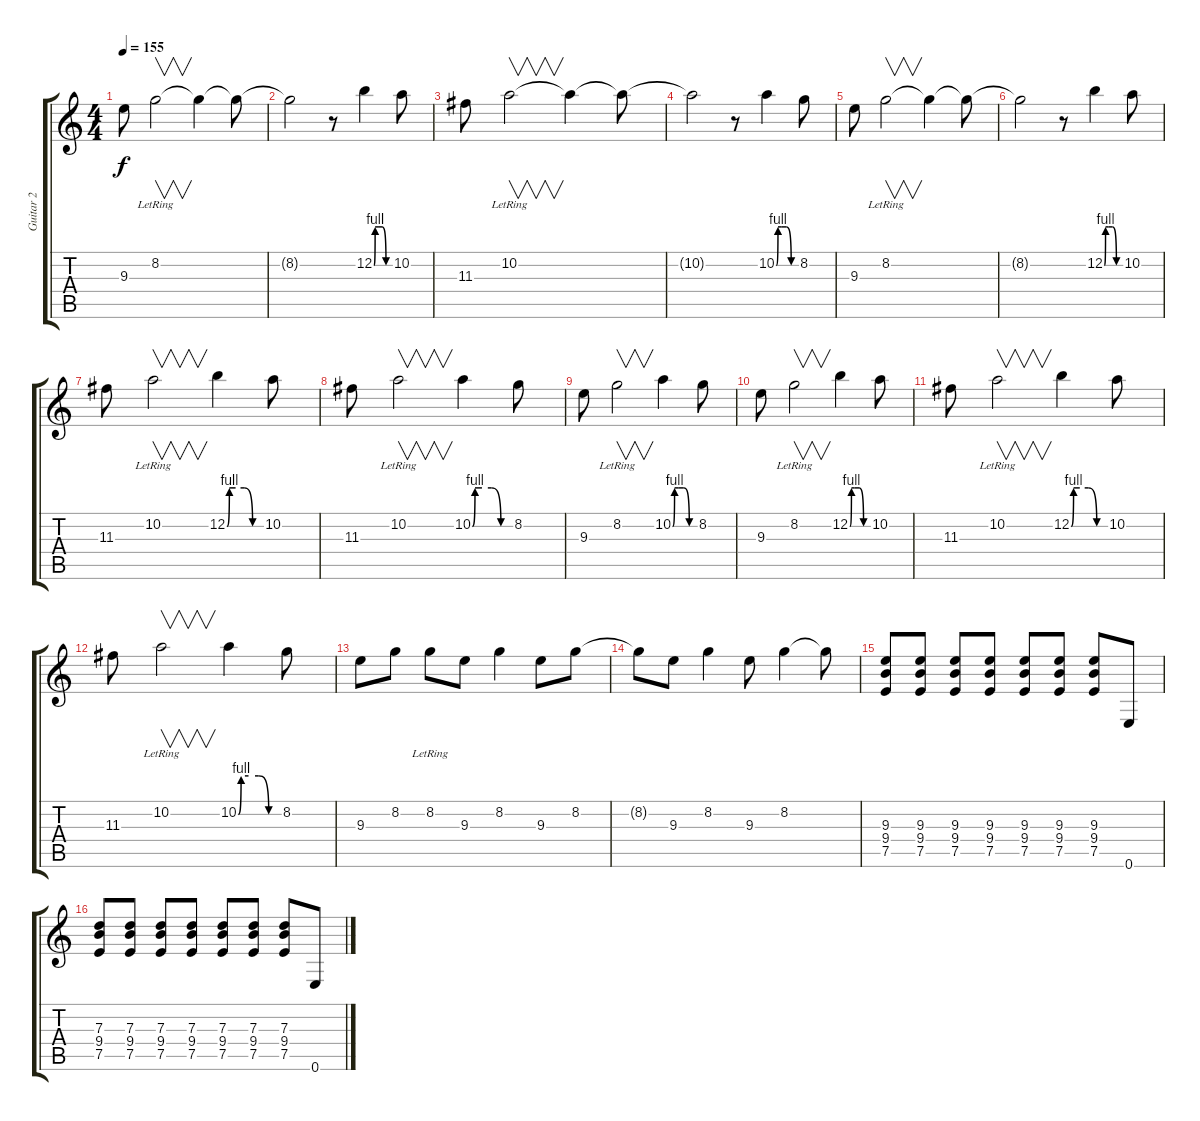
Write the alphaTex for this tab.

\track ("Guitar 2" "Guitar 2") {instrument overdrivenguitar}
\staff {score tabs}
\tuning (E4 B3 G3 D3 A2 E2) {hide}
\ts (4 4)
\tempo 155
\clef g2
\ks c
9.3.8{dy f} 8.2{lr}.2{v} 8.2{t}.4 8.2{t}.8 |
8.2{t}.2 r.8 12.2{be (custom 0 0 4 4 15 4 30 4 45 0 60 0)}.4 10.2.8 |
11.3.8 10.2{lr}.2{v} 10.2{t}.4 10.2{t}.8 |
10.2{t}.2 r.8 10.2{be (custom 0 0 5 4 15 4 30 4 45 0 60 0)}.4 8.2.8 |
9.3.8 8.2{lr}.2{v} 8.2{t}.4 8.2{t}.8 |
8.2{t}.2 r.8 12.2{be (custom 0 0 4 4 15 4 30 4 45 0 60 0)}.4 10.2.8 |
11.3.8 10.2{lr}.2{v} 12.2{be (custom 0 0 4 4 15 4 30 4 45 0 60 0)}.4 10.2.8 |
11.3.8 10.2{lr}.2{v} 10.2{be (custom 0 0 4 4 15 4 30 4 45 0 60 0)}.4 8.2.8 |
9.3.8 8.2{lr}.2{v} 10.2{be (custom 0 0 5 4 15 4 30 4 45 0 60 0)}.4 8.2.8 |
9.3.8 8.2{lr}.2{v} 12.2{be (custom 0 0 5 4 15 4 30 4 45 0 60 0)}.4 10.2.8 |
11.3.8 10.2{lr}.2{v} 12.2{be (custom 0 0 4 4 15 4 30 4 45 0 60 0)}.4 10.2.8 |
11.3.8 10.2{lr}.2{v} 10.2{be (custom 0 0 4 4 15 4 30 4 45 0 60 0)}.4 8.2.8 |
9.3.8 8.2.8 8.2{lr}.8 9.3.8 8.2.4 9.3.8 8.2.8 |
8.2{t}.8 9.3.8 8.2.4 9.3.8 8.2.4 8.2{t}.8 |
(9.3 9.4 7.5).8 (9.3 9.4 7.5).8 (9.3 9.4 7.5).8 (9.3 9.4 7.5).8 (9.3 9.4 7.5).8 (9.3 9.4 7.5).8 (9.3 9.4 7.5).8 0.6.8 |
(7.3 9.4 7.5).8 (7.3 9.4 7.5).8 (7.3 9.4 7.5).8 (7.3 9.4 7.5).8 (7.3 9.4 7.5).8 (7.3 9.4 7.5).8 (7.3 9.4 7.5).8 0.6.8
